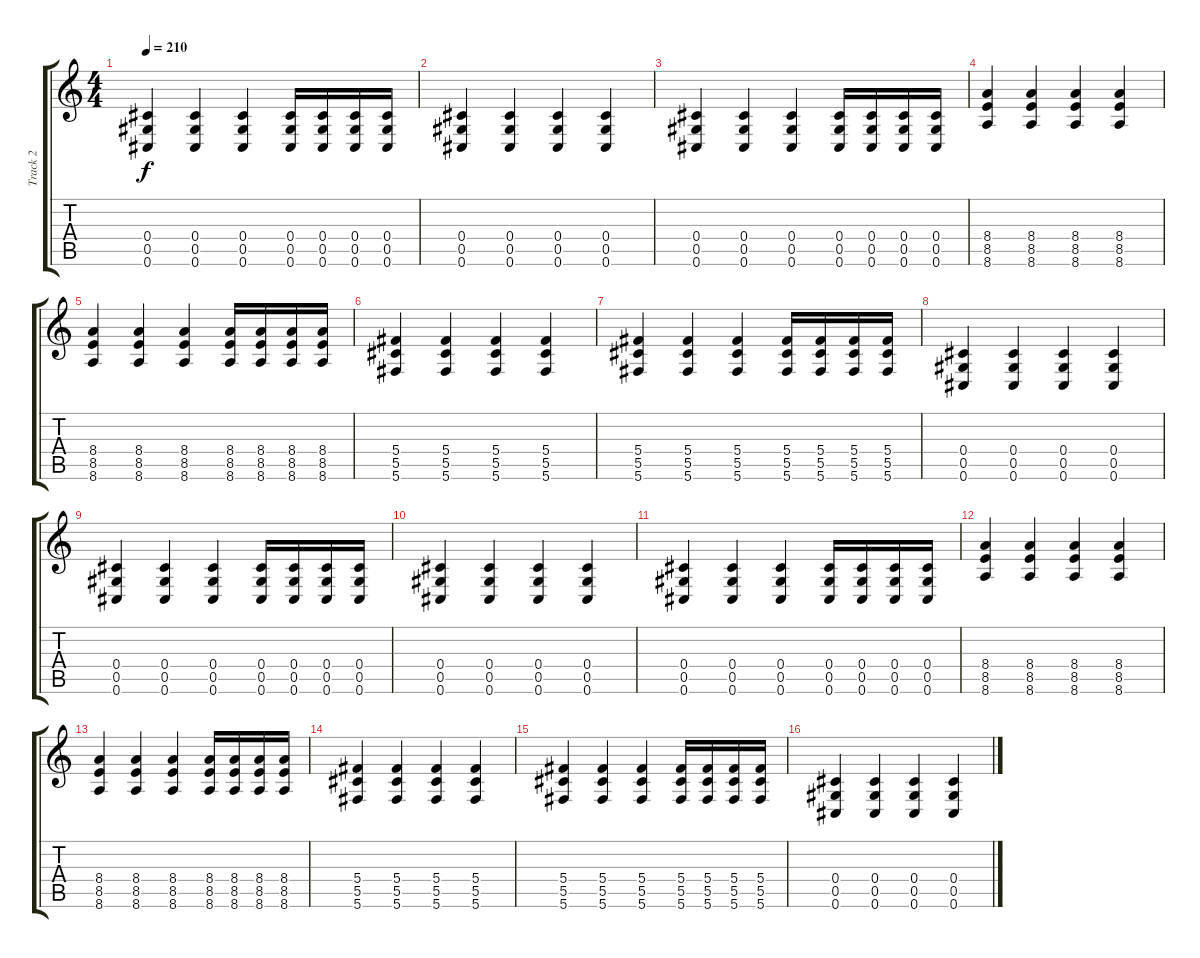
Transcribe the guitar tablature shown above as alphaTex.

\track ("Track 2" "Track 2") {instrument distortionguitar}
\staff {score tabs}
\tuning (Eb4 Bb3 Gb3 Db3 Ab2 Db2) {hide}
\ts (4 4)
\tempo 210
\clef g2
\ks c
(0.4 0.5 0.6).4{dy f} (0.4 0.5 0.6).4 (0.4 0.5 0.6).4 (0.4 0.5 0.6).16 (0.4 0.5 0.6).16 (0.4 0.5 0.6).16 (0.4 0.5 0.6).16 |
(0.4 0.5 0.6).4 (0.4 0.5 0.6).4 (0.4 0.5 0.6).4 (0.4 0.5 0.6).4 |
(0.4 0.5 0.6).4 (0.4 0.5 0.6).4 (0.4 0.5 0.6).4 (0.4 0.5 0.6).16 (0.4 0.5 0.6).16 (0.4 0.5 0.6).16 (0.4 0.5 0.6).16 |
(8.4 8.5 8.6).4 (8.4 8.5 8.6).4 (8.4 8.5 8.6).4 (8.4 8.5 8.6).4 |
(8.4 8.5 8.6).4 (8.4 8.5 8.6).4 (8.4 8.5 8.6).4 (8.4 8.5 8.6).16 (8.4 8.5 8.6).16 (8.4 8.5 8.6).16 (8.4 8.5 8.6).16 |
(5.4 5.5 5.6).4 (5.4 5.5 5.6).4 (5.4 5.5 5.6).4 (5.4 5.5 5.6).4 |
(5.4 5.5 5.6).4 (5.4 5.5 5.6).4 (5.4 5.5 5.6).4 (5.4 5.5 5.6).16 (5.4 5.5 5.6).16 (5.4 5.5 5.6).16 (5.4 5.5 5.6).16 |
(0.4 0.5 0.6).4 (0.4 0.5 0.6).4 (0.4 0.5 0.6).4 (0.4 0.5 0.6).4 |
(0.4 0.5 0.6).4 (0.4 0.5 0.6).4 (0.4 0.5 0.6).4 (0.4 0.5 0.6).16 (0.4 0.5 0.6).16 (0.4 0.5 0.6).16 (0.4 0.5 0.6).16 |
(0.4 0.5 0.6).4 (0.4 0.5 0.6).4 (0.4 0.5 0.6).4 (0.4 0.5 0.6).4 |
(0.4 0.5 0.6).4 (0.4 0.5 0.6).4 (0.4 0.5 0.6).4 (0.4 0.5 0.6).16 (0.4 0.5 0.6).16 (0.4 0.5 0.6).16 (0.4 0.5 0.6).16 |
(8.4 8.5 8.6).4 (8.4 8.5 8.6).4 (8.4 8.5 8.6).4 (8.4 8.5 8.6).4 |
(8.4 8.5 8.6).4 (8.4 8.5 8.6).4 (8.4 8.5 8.6).4 (8.4 8.5 8.6).16 (8.4 8.5 8.6).16 (8.4 8.5 8.6).16 (8.4 8.5 8.6).16 |
(5.4 5.5 5.6).4 (5.4 5.5 5.6).4 (5.4 5.5 5.6).4 (5.4 5.5 5.6).4 |
(5.4 5.5 5.6).4 (5.4 5.5 5.6).4 (5.4 5.5 5.6).4 (5.4 5.5 5.6).16 (5.4 5.5 5.6).16 (5.4 5.5 5.6).16 (5.4 5.5 5.6).16 |
(0.4 0.5 0.6).4 (0.4 0.5 0.6).4 (0.4 0.5 0.6).4 (0.4 0.5 0.6).4
